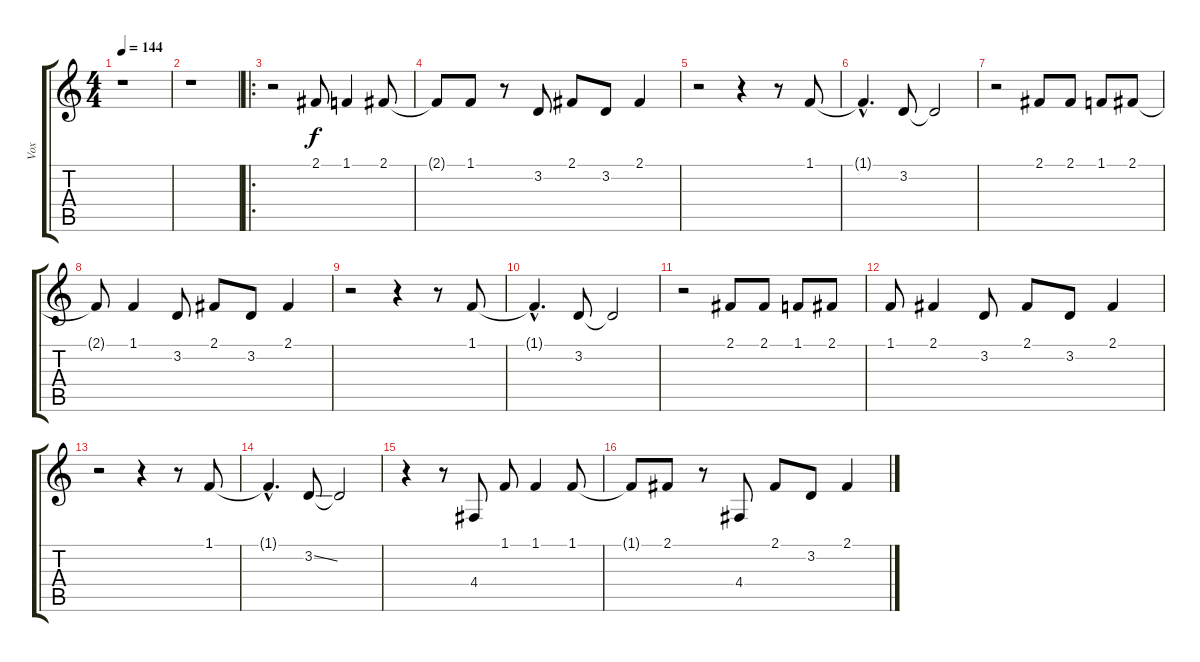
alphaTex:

\track ("Vox" "Vox") {instrument synthvoice}
\staff {score tabs}
\tuning (E4 B3 G3 D3 A2 E2) {hide}
\ts (4 4)
\tempo 144
\clef g2
\ks c
r.1{dy f} |
r.1 |
\ro
r.2 2.1.8 1.1.4 2.1.8 |
2.1{t}.8 1.1.8 r.8 3.2.8 2.1.8 3.2.8 2.1.4 |
r.2 r.4 r.8 1.1.8 |
1.1{hac t}.4{d} 3.2.8 3.2{t}.2 |
r.2 2.1.8 2.1.8 1.1.8 2.1.8 |
2.1{t}.8 1.1.4 3.2.8 2.1.8 3.2.8 2.1.4 |
r.2 r.4 r.8 1.1.8 |
1.1{hac t}.4{d} 3.2.8 3.2{t}.2 |
r.2 2.1.8 2.1.8 1.1.8 2.1.8 |
1.1.8 2.1.4 3.2.8 2.1.8 3.2.8 2.1.4 |
r.2 r.4 r.8 1.1.8 |
1.1{hac t}.4{d} 3.2{ss}.8 3.2{t}.2 |
r.4 r.8 4.4.8 1.1.8 1.1.4 1.1.8 |
1.1{t}.8 2.1.8 r.8 4.4.8 2.1.8 3.2.8 2.1.4
